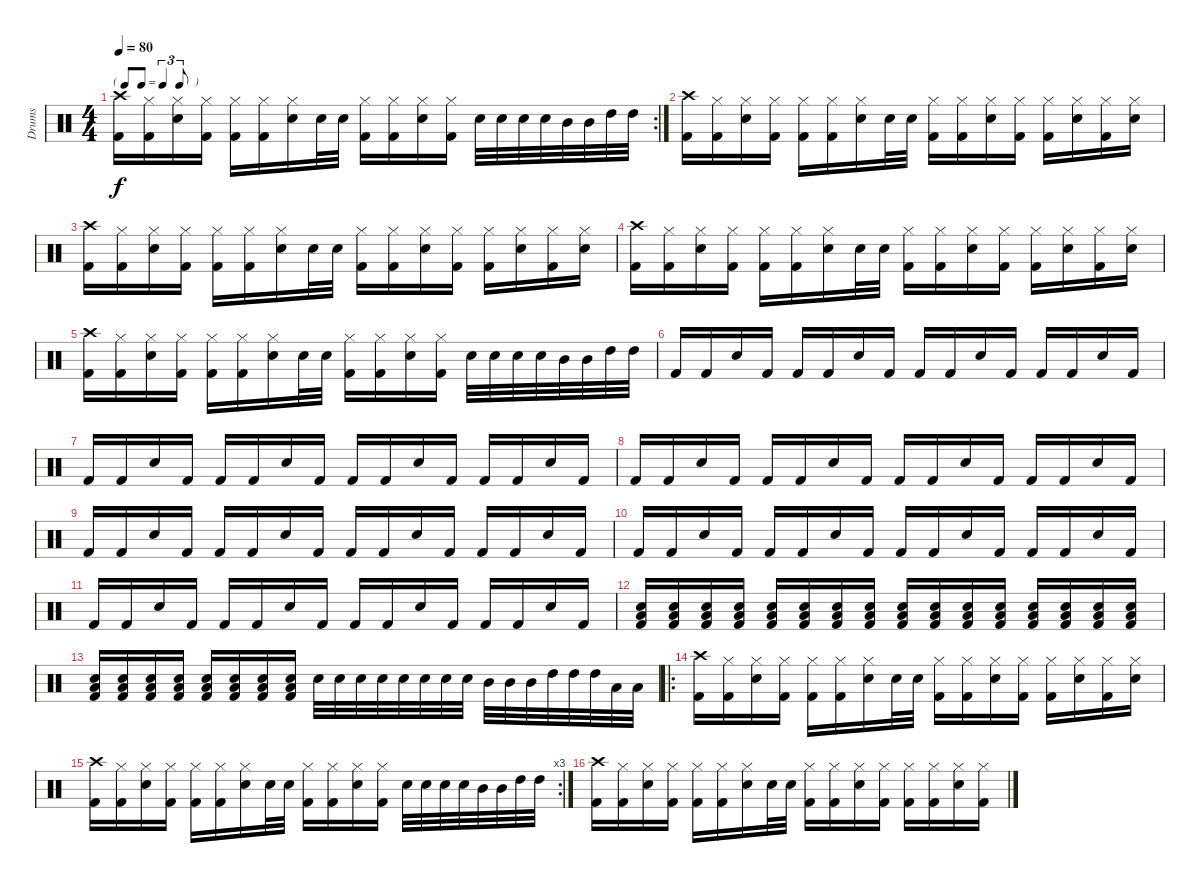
\track ("Drums" "Drums") {instrument percussion}
\staff {score}
\articulation defaults
\rc 2
\ts (4 4)
\tf triplet8th
\tempo 80
\clef neutral
\ks c
("Crash high (hit)" "Kick (hit) 2").16{dy f} ("Hi-Hat (closed)" "Kick (hit) 2").16 ("Hi-Hat (closed)" "Electric Snare (hit)").16 ("Hi-Hat (closed)" "Kick (hit) 2").16 ("Hi-Hat (closed)" "Kick (hit) 2").16 ("Hi-Hat (closed)" "Kick (hit) 2").16 ("Hi-Hat (closed)" "Electric Snare (hit)").16 "Electric Snare (hit)".32 "Electric Snare (hit)".32 ("Hi-Hat (closed)" "Kick (hit) 2").16 ("Hi-Hat (closed)" "Kick (hit) 2").16 ("Hi-Hat (closed)" "Electric Snare (hit)").16 ("Hi-Hat (closed)" "Kick (hit) 2").16 "Electric Snare (hit)".32 "Electric Snare (hit)".32 "Electric Snare (hit)".32 "Electric Snare (hit)".32 "Mid Tom (hit)".32 "Mid Tom (hit)".32 "High Tom (hit)".32 "High Tom (hit)".32 |
("Crash high (hit)" "Kick (hit) 2").16 ("Hi-Hat (closed)" "Kick (hit) 2").16 ("Hi-Hat (closed)" "Electric Snare (hit)").16 ("Hi-Hat (closed)" "Kick (hit) 2").16 ("Hi-Hat (closed)" "Kick (hit) 2").16 ("Hi-Hat (closed)" "Kick (hit) 2").16 ("Hi-Hat (closed)" "Electric Snare (hit)").16 "Electric Snare (hit)".32 "Electric Snare (hit)".32 ("Hi-Hat (closed)" "Kick (hit) 2").16 ("Hi-Hat (closed)" "Kick (hit) 2").16 ("Hi-Hat (closed)" "Electric Snare (hit)").16 ("Hi-Hat (closed)" "Kick (hit) 2").16 ("Hi-Hat (closed)" "Kick (hit) 2").16 ("Hi-Hat (closed)" "Electric Snare (hit)").16 ("Hi-Hat (closed)" "Kick (hit) 2").16 ("Hi-Hat (closed)" "Electric Snare (hit)").16 |
("Crash high (hit)" "Kick (hit) 2").16 ("Hi-Hat (closed)" "Kick (hit) 2").16 ("Hi-Hat (closed)" "Electric Snare (hit)").16 ("Hi-Hat (closed)" "Kick (hit) 2").16 ("Hi-Hat (closed)" "Kick (hit) 2").16 ("Hi-Hat (closed)" "Kick (hit) 2").16 ("Hi-Hat (closed)" "Electric Snare (hit)").16 "Electric Snare (hit)".32 "Electric Snare (hit)".32 ("Hi-Hat (closed)" "Kick (hit) 2").16 ("Hi-Hat (closed)" "Kick (hit) 2").16 ("Hi-Hat (closed)" "Electric Snare (hit)").16 ("Hi-Hat (closed)" "Kick (hit) 2").16 ("Hi-Hat (closed)" "Kick (hit) 2").16 ("Hi-Hat (closed)" "Electric Snare (hit)").16 ("Hi-Hat (closed)" "Kick (hit) 2").16 ("Hi-Hat (closed)" "Electric Snare (hit)").16 |
("Crash high (hit)" "Kick (hit) 2").16 ("Hi-Hat (closed)" "Kick (hit) 2").16 ("Hi-Hat (closed)" "Electric Snare (hit)").16 ("Hi-Hat (closed)" "Kick (hit) 2").16 ("Hi-Hat (closed)" "Kick (hit) 2").16 ("Hi-Hat (closed)" "Kick (hit) 2").16 ("Hi-Hat (closed)" "Electric Snare (hit)").16 "Electric Snare (hit)".32 "Electric Snare (hit)".32 ("Hi-Hat (closed)" "Kick (hit) 2").16 ("Hi-Hat (closed)" "Kick (hit) 2").16 ("Hi-Hat (closed)" "Electric Snare (hit)").16 ("Hi-Hat (closed)" "Kick (hit) 2").16 ("Hi-Hat (closed)" "Kick (hit) 2").16 ("Hi-Hat (closed)" "Electric Snare (hit)").16 ("Hi-Hat (closed)" "Kick (hit) 2").16 ("Hi-Hat (closed)" "Electric Snare (hit)").16 |
("Crash high (hit)" "Kick (hit) 2").16 ("Hi-Hat (closed)" "Kick (hit) 2").16 ("Hi-Hat (closed)" "Electric Snare (hit)").16 ("Hi-Hat (closed)" "Kick (hit) 2").16 ("Hi-Hat (closed)" "Kick (hit) 2").16 ("Hi-Hat (closed)" "Kick (hit) 2").16 ("Hi-Hat (closed)" "Electric Snare (hit)").16 "Electric Snare (hit)".32 "Electric Snare (hit)".32 ("Hi-Hat (closed)" "Kick (hit) 2").16 ("Hi-Hat (closed)" "Kick (hit) 2").16 ("Hi-Hat (closed)" "Electric Snare (hit)").16 ("Hi-Hat (closed)" "Kick (hit) 2").16 "Electric Snare (hit)".32 "Electric Snare (hit)".32 "Electric Snare (hit)".32 "Electric Snare (hit)".32 "Mid Tom (hit)".32 "Mid Tom (hit)".32 "High Tom (hit)".32 "High Tom (hit)".32 |
"Kick (hit) 2".16 "Kick (hit) 2".16 "Electric Snare (hit)".16 "Kick (hit) 2".16 "Kick (hit) 2".16 "Kick (hit) 2".16 "Electric Snare (hit)".16 "Kick (hit) 2".16 "Kick (hit) 2".16 "Kick (hit) 2".16 "Electric Snare (hit)".16 "Kick (hit) 2".16 "Kick (hit) 2".16 "Kick (hit) 2".16 "Electric Snare (hit)".16 "Kick (hit) 2".16 |
"Kick (hit) 2".16 "Kick (hit) 2".16 "Electric Snare (hit)".16 "Kick (hit) 2".16 "Kick (hit) 2".16 "Kick (hit) 2".16 "Electric Snare (hit)".16 "Kick (hit) 2".16 "Kick (hit) 2".16 "Kick (hit) 2".16 "Electric Snare (hit)".16 "Kick (hit) 2".16 "Kick (hit) 2".16 "Kick (hit) 2".16 "Electric Snare (hit)".16 "Kick (hit) 2".16 |
"Kick (hit) 2".16 "Kick (hit) 2".16 "Electric Snare (hit)".16 "Kick (hit) 2".16 "Kick (hit) 2".16 "Kick (hit) 2".16 "Electric Snare (hit)".16 "Kick (hit) 2".16 "Kick (hit) 2".16 "Kick (hit) 2".16 "Electric Snare (hit)".16 "Kick (hit) 2".16 "Kick (hit) 2".16 "Kick (hit) 2".16 "Electric Snare (hit)".16 "Kick (hit) 2".16 |
"Kick (hit) 2".16 "Kick (hit) 2".16 "Electric Snare (hit)".16 "Kick (hit) 2".16 "Kick (hit) 2".16 "Kick (hit) 2".16 "Electric Snare (hit)".16 "Kick (hit) 2".16 "Kick (hit) 2".16 "Kick (hit) 2".16 "Electric Snare (hit)".16 "Kick (hit) 2".16 "Kick (hit) 2".16 "Kick (hit) 2".16 "Electric Snare (hit)".16 "Kick (hit) 2".16 |
"Kick (hit) 2".16 "Kick (hit) 2".16 "Electric Snare (hit)".16 "Kick (hit) 2".16 "Kick (hit) 2".16 "Kick (hit) 2".16 "Electric Snare (hit)".16 "Kick (hit) 2".16 "Kick (hit) 2".16 "Kick (hit) 2".16 "Electric Snare (hit)".16 "Kick (hit) 2".16 "Kick (hit) 2".16 "Kick (hit) 2".16 "Electric Snare (hit)".16 "Kick (hit) 2".16 |
"Kick (hit) 2".16 "Kick (hit) 2".16 "Electric Snare (hit)".16 "Kick (hit) 2".16 "Kick (hit) 2".16 "Kick (hit) 2".16 "Electric Snare (hit)".16 "Kick (hit) 2".16 "Kick (hit) 2".16 "Kick (hit) 2".16 "Electric Snare (hit)".16 "Kick (hit) 2".16 "Kick (hit) 2".16 "Kick (hit) 2".16 "Electric Snare (hit)".16 "Kick (hit) 2".16 |
("Kick (hit) 2" "Low Tom (hit)" "Electric Snare (hit)").16 ("Kick (hit) 2" "Low Tom (hit)" "Electric Snare (hit)").16 ("Kick (hit) 2" "Low Tom (hit)" "Electric Snare (hit)").16 ("Kick (hit) 2" "Low Tom (hit)" "Electric Snare (hit)").16 ("Kick (hit) 2" "Low Tom (hit)" "Electric Snare (hit)").16 ("Kick (hit) 2" "Low Tom (hit)" "Electric Snare (hit)").16 ("Kick (hit) 2" "Low Tom (hit)" "Electric Snare (hit)").16 ("Kick (hit) 2" "Low Tom (hit)" "Electric Snare (hit)").16 ("Kick (hit) 2" "Low Tom (hit)" "Electric Snare (hit)").16 ("Kick (hit) 2" "Low Tom (hit)" "Electric Snare (hit)").16 ("Kick (hit) 2" "Low Tom (hit)" "Electric Snare (hit)").16 ("Kick (hit) 2" "Low Tom (hit)" "Electric Snare (hit)").16 ("Kick (hit) 2" "Low Tom (hit)" "Electric Snare (hit)").16 ("Kick (hit) 2" "Low Tom (hit)" "Electric Snare (hit)").16 ("Kick (hit) 2" "Low Tom (hit)" "Electric Snare (hit)").16 ("Kick (hit) 2" "Low Tom (hit)" "Electric Snare (hit)").16 |
("Kick (hit) 2" "Low Tom (hit)" "Electric Snare (hit)").16 ("Kick (hit) 2" "Low Tom (hit)" "Electric Snare (hit)").16 ("Kick (hit) 2" "Low Tom (hit)" "Electric Snare (hit)").16 ("Kick (hit) 2" "Low Tom (hit)" "Electric Snare (hit)").16 ("Kick (hit) 2" "Low Tom (hit)" "Electric Snare (hit)").16 ("Kick (hit) 2" "Low Tom (hit)" "Electric Snare (hit)").16 ("Kick (hit) 2" "Low Tom (hit)" "Electric Snare (hit)").16 ("Kick (hit) 2" "Low Tom (hit)" "Electric Snare (hit)").16 "Electric Snare (hit)".32 "Electric Snare (hit)".32 "Electric Snare (hit)".32 "Electric Snare (hit)".32 "Electric Snare (hit)".32 "Electric Snare (hit)".32 "Electric Snare (hit)".32 "Electric Snare (hit)".32 "Mid Tom (hit)".32 "Mid Tom (hit)".32 "Mid Tom (hit)".32 "High Tom (hit)".32 "High Tom (hit)".32 "High Tom (hit)".32 "Low Tom (hit)".32 "Low Tom (hit)".32 |
\ro
("Crash high (hit)" "Kick (hit) 2").16 ("Hi-Hat (closed)" "Kick (hit) 2").16 ("Hi-Hat (closed)" "Electric Snare (hit)").16 ("Hi-Hat (closed)" "Kick (hit) 2").16 ("Hi-Hat (closed)" "Kick (hit) 2").16 ("Hi-Hat (closed)" "Kick (hit) 2").16 ("Hi-Hat (closed)" "Electric Snare (hit)").16 "Electric Snare (hit)".32 "Electric Snare (hit)".32 ("Hi-Hat (closed)" "Kick (hit) 2").16 ("Hi-Hat (closed)" "Kick (hit) 2").16 ("Hi-Hat (closed)" "Electric Snare (hit)").16 ("Hi-Hat (closed)" "Kick (hit) 2").16 ("Hi-Hat (closed)" "Kick (hit) 2").16 ("Hi-Hat (closed)" "Electric Snare (hit)").16 ("Hi-Hat (closed)" "Kick (hit) 2").16 ("Hi-Hat (closed)" "Electric Snare (hit)").16 |
\rc 3
("Crash high (hit)" "Kick (hit) 2").16 ("Hi-Hat (closed)" "Kick (hit) 2").16 ("Hi-Hat (closed)" "Electric Snare (hit)").16 ("Hi-Hat (closed)" "Kick (hit) 2").16 ("Hi-Hat (closed)" "Kick (hit) 2").16 ("Hi-Hat (closed)" "Kick (hit) 2").16 ("Hi-Hat (closed)" "Electric Snare (hit)").16 "Electric Snare (hit)".32 "Electric Snare (hit)".32 ("Hi-Hat (closed)" "Kick (hit) 2").16 ("Hi-Hat (closed)" "Kick (hit) 2").16 ("Hi-Hat (closed)" "Electric Snare (hit)").16 ("Hi-Hat (closed)" "Kick (hit) 2").16 "Electric Snare (hit)".32 "Electric Snare (hit)".32 "Electric Snare (hit)".32 "Electric Snare (hit)".32 "Mid Tom (hit)".32 "Mid Tom (hit)".32 "High Tom (hit)".32 "High Tom (hit)".32 |
("Crash high (hit)" "Kick (hit) 2").16 ("Hi-Hat (closed)" "Kick (hit) 2").16 ("Hi-Hat (closed)" "Electric Snare (hit)").16 ("Hi-Hat (closed)" "Kick (hit) 2").16 ("Hi-Hat (closed)" "Kick (hit) 2").16 ("Hi-Hat (closed)" "Kick (hit) 2").16 ("Hi-Hat (closed)" "Electric Snare (hit)").16 "Electric Snare (hit)".32 "Electric Snare (hit)".32 ("Hi-Hat (closed)" "Kick (hit) 2").16 ("Hi-Hat (closed)" "Kick (hit) 2").16 ("Hi-Hat (closed)" "Electric Snare (hit)").16 ("Hi-Hat (closed)" "Kick (hit) 2").16 ("Hi-Hat (closed)" "Kick (hit) 2").16 ("Hi-Hat (closed)" "Kick (hit) 2").16 ("Hi-Hat (closed)" "Electric Snare (hit)").16 ("Hi-Hat (closed)" "Kick (hit) 2").16
